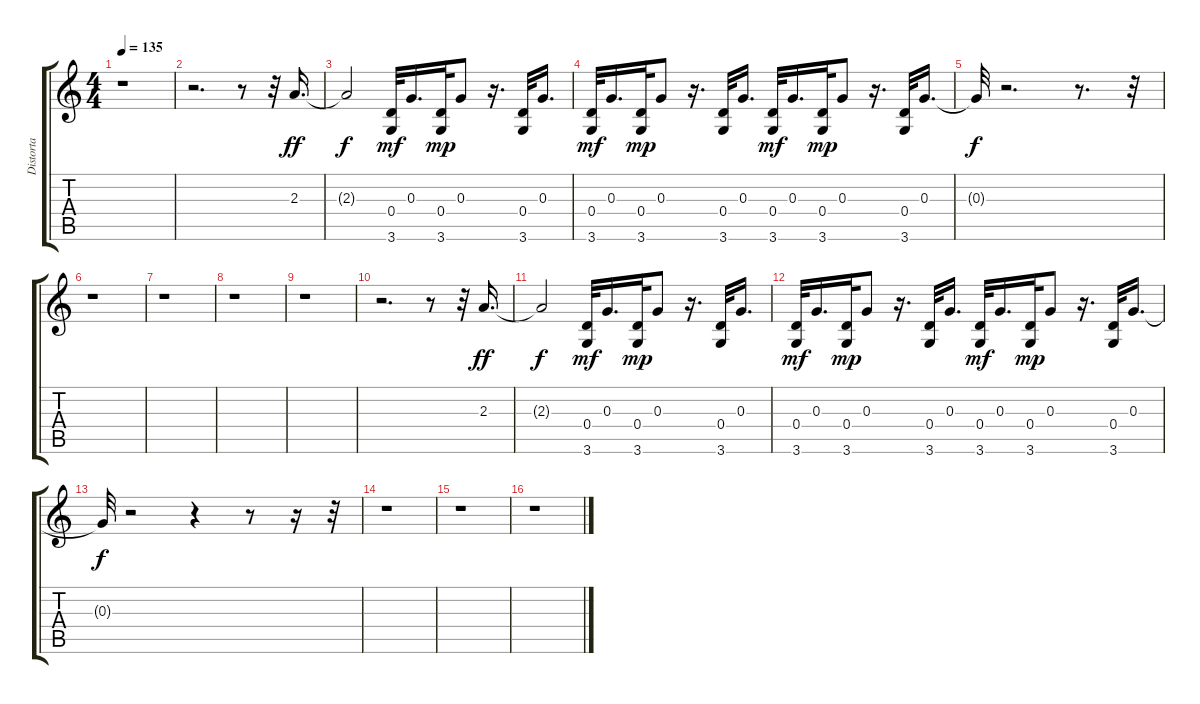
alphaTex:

\track ("Distorta" "Distorta") {instrument distortionguitar}
\staff {score tabs}
\tuning (E4 B3 G3 D3 A2 E2) {hide}
\ts (4 4)
\tempo 135
\clef g2
\ks c
r.1{dy f} |
r.2{d} r.8 r.32 2.3.16{d dy ff} |
2.3{t}.2{dy f} (0.4 3.6).32{dy mf} 0.3.16{d} (0.4 3.6).32{dy mp} 0.3.8 r.16{d} (0.4 3.6).32 0.3.16{d} |
(0.4 3.6).32{dy mf} 0.3.16{d} (0.4 3.6).32{dy mp} 0.3.8 r.16{d} (0.4 3.6).32 0.3.16{d} (0.4 3.6).32{dy mf} 0.3.16{d} (0.4 3.6).32{dy mp} 0.3.8 r.16{d} (0.4 3.6).32 0.3.16{d} |
0.3{t}.32{dy f} r.2{d} r.8{d} r.32 |
r.1 |
r.1 |
r.1 |
r.1 |
r.2{d} r.8 r.32 2.3.16{d dy ff} |
2.3{t}.2{dy f} (0.4 3.6).32{dy mf} 0.3.16{d} (0.4 3.6).32{dy mp} 0.3.8 r.16{d} (0.4 3.6).32 0.3.16{d} |
(0.4 3.6).32{dy mf} 0.3.16{d} (0.4 3.6).32{dy mp} 0.3.8 r.16{d} (0.4 3.6).32 0.3.16{d} (0.4 3.6).32{dy mf} 0.3.16{d} (0.4 3.6).32{dy mp} 0.3.8 r.16{d} (0.4 3.6).32 0.3.16{d} |
0.3{t}.32{dy f} r.2 r.4 r.8 r.16 r.32 |
r.1 |
r.1 |
r.1
